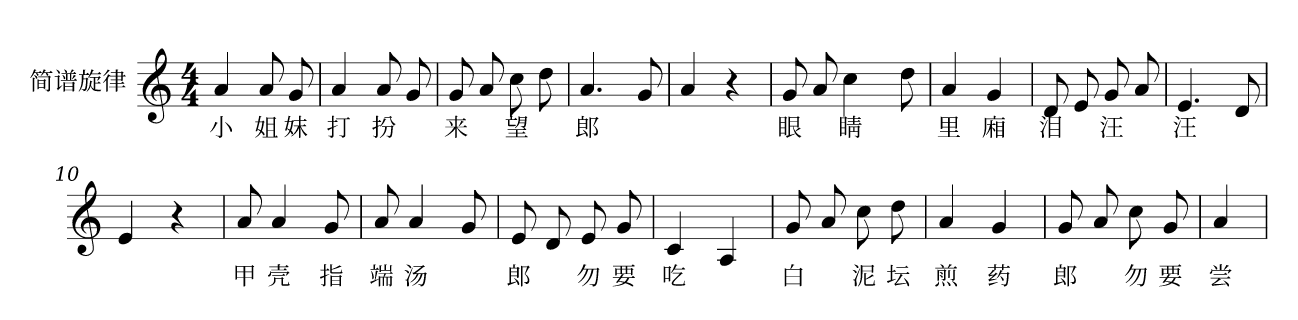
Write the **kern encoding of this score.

**kern	**text
*part1	*part1
*staff1	*staff1
*I"简谱旋律	*
*k[]	*
*M4/4	*
=1	=1
4a	小
8a	姐
8g	妺
=2	=2
4a	打
8a	扮
8g	.
=3	=3
8g	来
8a	.
8cc	望
8dd	.
=4	=4
4.a	郎
8g	.
=5	=5
4a	.
4r	.
=6	=6
8g	眼
8a	.
!LO:N:vis=4	!
4.cc	睛
8dd	.
=7	=7
4a	里
4g	廂
=8	=8
8d	泪
8e	.
8g	汪
8a	.
=9	=9
4.e	汪
8d	.
=10	=10
4e	.
4r	.
=11	=11
8a	甲
4a	壳
8g	指
=12	=12
8a	端
4a	汤
8g	.
=13	=13
8e	郎
8d	.
8e	勿
8g	要
=14	=14
4c	吃
4A	.
=15	=15
8g	白
8a	.
8cc	泥
8dd	坛
=16	=16
4a	煎
4g	药
=17	=17
8g	郎
8a	.
8cc	勿
8g	要
=18	=18
4a	尝
=	=
*-	*-
